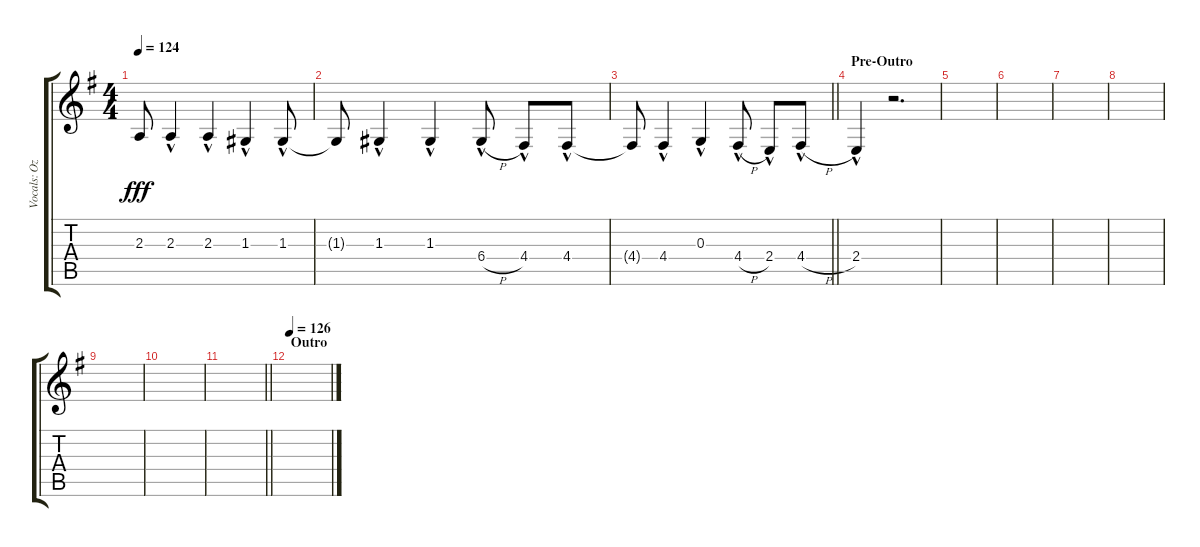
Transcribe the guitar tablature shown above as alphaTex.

\track ("Vocals: Ozzy" "Vocals: Oz") {instrument lead2sawtooth}
\staff {score tabs}
\tuning (E4 B3 G3 D3 A2 E2) {hide}
\ts (4 4)
\tempo 124
\clef g2
\ks g
2.3{t}.8{dy fff} 2.3{hac}.4 2.3{hac}.4 1.3{hac}.4 1.3{hac}.8 |
1.3{t}.8 1.3{hac}.4 1.3{hac}.4 6.4{h hac}.8 4.4{hac}.8 4.4{hac}.8 |
\barLineRight lightlight
4.4{t}.8 4.4{hac}.4 0.3{hac}.4 4.4{h hac}.8 2.4{hac}.8 4.4{h hac}.8 |
\section ("" "Pre-Outro")
2.4{hac}.4 r.2{d} |
|
|
|
|
|
|
\barLineRight lightlight
|
\section ("" "Outro")
\tempo 126
